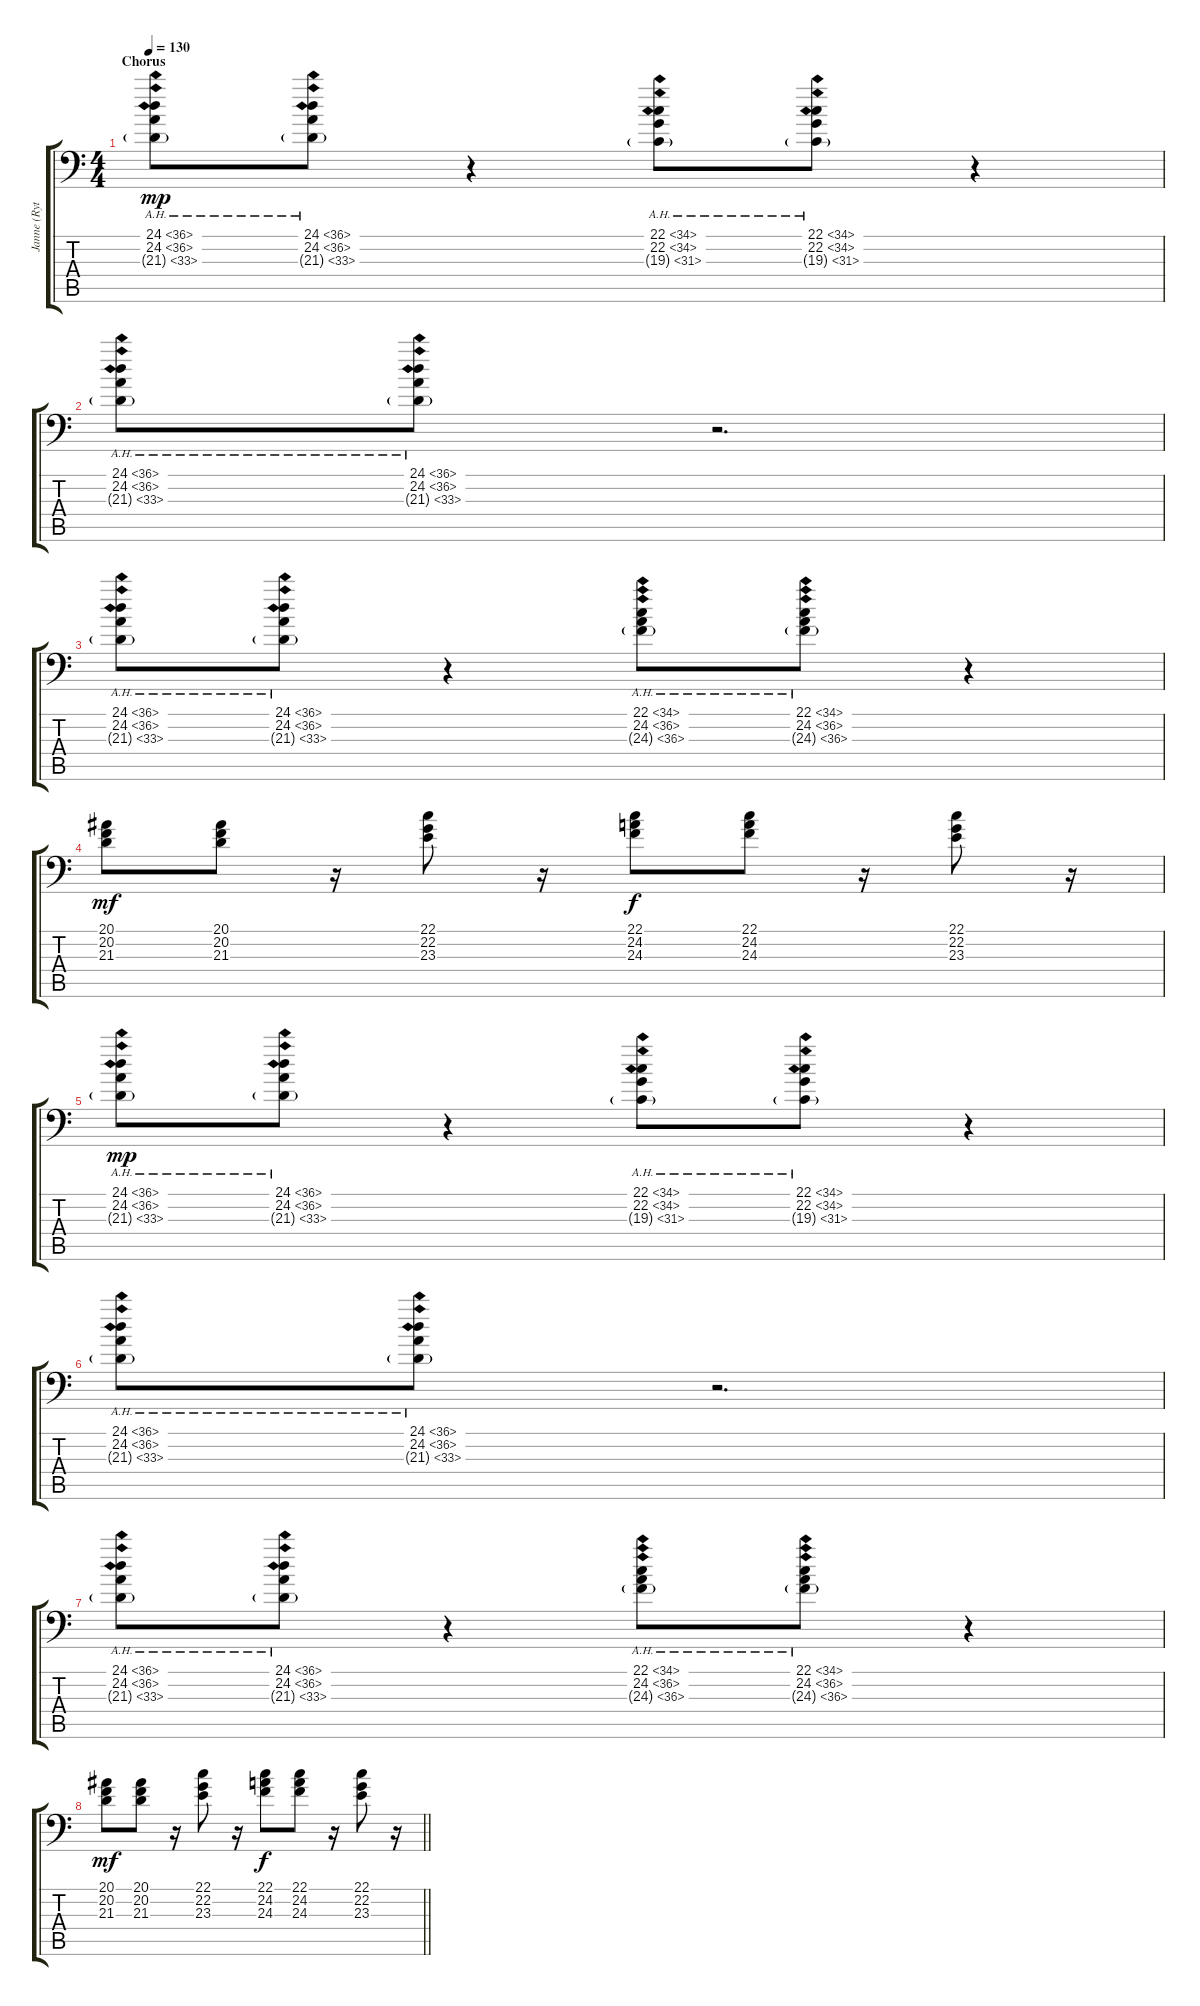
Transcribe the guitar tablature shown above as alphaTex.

\track ("Janne (Rythm I)" "Janne (Ryt") {instrument stringensemble1}
\staff {score tabs}
\tuning (D3 A2 F2 C2 G1 C1) {hide}
\ts (4 4)
\section ("" "Chorus")
\tempo 130
\clef f4
\ks c
(24.1{ah 12} 24.2{ah 12} 21.3{ah 12 g}).8{dy mp volume 10 balance 8 instrument stringensemble1} (24.1{ah 12} 24.2{ah 12} 21.3{ah 12 g}).8 r.4 (22.1{ah 12} 22.2{ah 12} 19.3{ah 12 g}).8 (22.1{ah 12} 22.2{ah 12} 19.3{ah 12 g}).8 r.4 |
(24.1{ah 12} 24.2{ah 12} 21.3{ah 12 g}).8 (24.1{ah 12} 24.2{ah 12} 21.3{ah 12 g}).8 r.2{d} |
(24.1{ah 12} 24.2{ah 12} 21.3{ah 12 g}).8 (24.1{ah 12} 24.2{ah 12} 21.3{ah 12 g}).8 r.4 (22.1{ah 12} 24.2{ah 12} 24.3{ah 12 g}).8 (22.1{ah 12} 24.2{ah 12} 24.3{ah 12 g}).8 r.4 |
(20.1 20.2 21.3).8{dy mf volume 9} (20.1 20.2 21.3).8 r.16 (22.1 22.2 23.3).8 r.16 (22.1 24.2 24.3).8{dy f} (22.1 24.2 24.3).8 r.16 (22.1 22.2 23.3).8 r.16 |
(24.1{ah 12} 24.2{ah 12} 21.3{ah 12 g}).8{dy mp volume 10} (24.1{ah 12} 24.2{ah 12} 21.3{ah 12 g}).8 r.4 (22.1{ah 12} 22.2{ah 12} 19.3{ah 12 g}).8 (22.1{ah 12} 22.2{ah 12} 19.3{ah 12 g}).8 r.4 |
(24.1{ah 12} 24.2{ah 12} 21.3{ah 12 g}).8 (24.1{ah 12} 24.2{ah 12} 21.3{ah 12 g}).8 r.2{d} |
(24.1{ah 12} 24.2{ah 12} 21.3{ah 12 g}).8 (24.1{ah 12} 24.2{ah 12} 21.3{ah 12 g}).8 r.4 (22.1{ah 12} 24.2{ah 12} 24.3{ah 12 g}).8 (22.1{ah 12} 24.2{ah 12} 24.3{ah 12 g}).8 r.4 |
\barLineRight lightlight
(20.1 20.2 21.3).8{dy mf volume 9} (20.1 20.2 21.3).8 r.16 (22.1 22.2 23.3).8 r.16 (22.1 24.2 24.3).8{dy f} (22.1 24.2 24.3).8 r.16 (22.1 22.2 23.3).8 r.16
